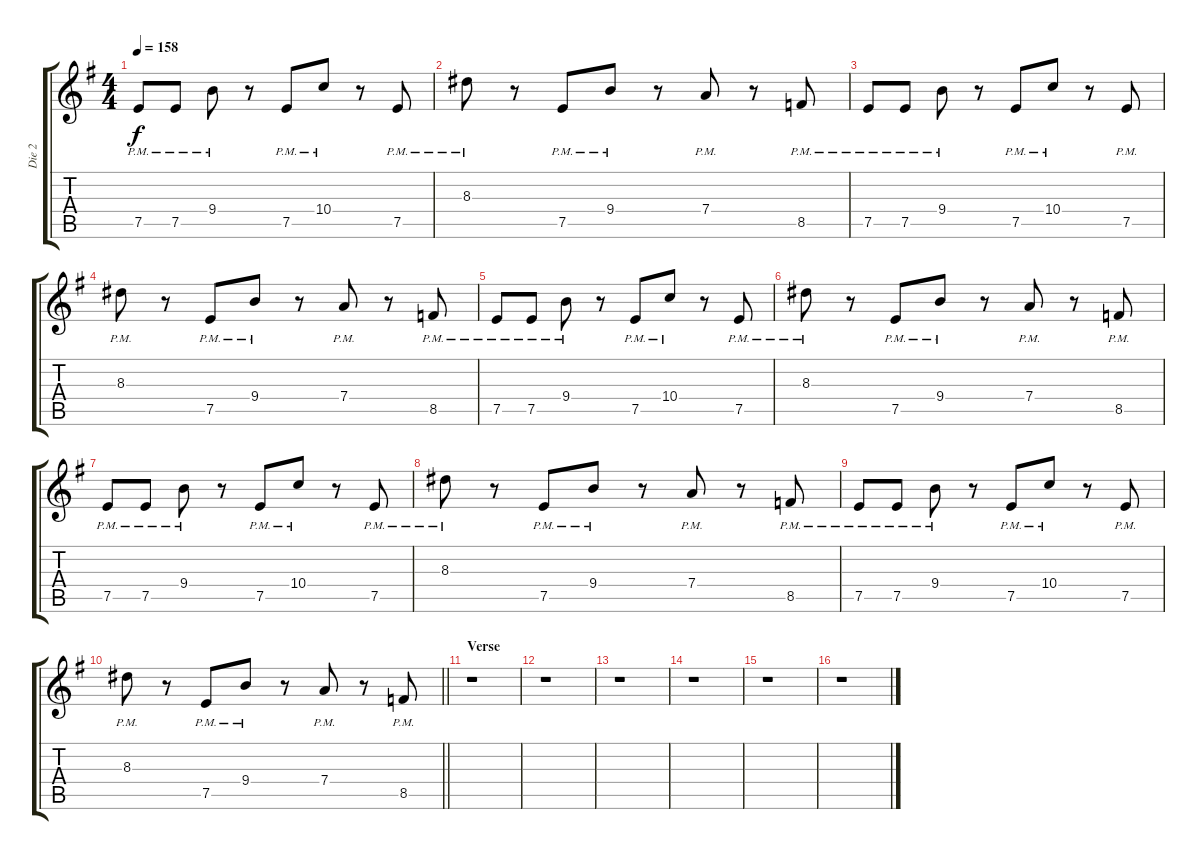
\track ("Die 2" "Die 2") {instrument distortionguitar}
\staff {score tabs}
\tuning (E4 B3 G3 D3 A2 D2) {hide}
\ts (4 4)
\tempo 158
\clef g2
\ks g
7.5{pm}.8{dy f} 7.5{pm}.8 9.4{pm}.8 r.8 7.5{pm}.8 10.4{pm}.8 r.8 7.5{pm}.8 |
8.3{pm}.8 r.8 7.5{pm}.8 9.4{pm}.8 r.8 7.4{pm}.8 r.8 8.5{pm}.8 |
7.5{pm}.8 7.5{pm}.8 9.4{pm}.8 r.8 7.5{pm}.8 10.4{pm}.8 r.8 7.5{pm}.8 |
8.3{pm}.8 r.8 7.5{pm}.8 9.4{pm}.8 r.8 7.4{pm}.8 r.8 8.5{pm}.8 |
7.5{pm}.8 7.5{pm}.8 9.4{pm}.8 r.8 7.5{pm}.8 10.4{pm}.8 r.8 7.5{pm}.8 |
8.3{pm}.8 r.8 7.5{pm}.8 9.4{pm}.8 r.8 7.4{pm}.8 r.8 8.5{pm}.8 |
7.5{pm}.8 7.5{pm}.8 9.4{pm}.8 r.8 7.5{pm}.8 10.4{pm}.8 r.8 7.5{pm}.8 |
8.3{pm}.8 r.8 7.5{pm}.8 9.4{pm}.8 r.8 7.4{pm}.8 r.8 8.5{pm}.8 |
7.5{pm}.8 7.5{pm}.8 9.4{pm}.8 r.8 7.5{pm}.8 10.4{pm}.8 r.8 7.5{pm}.8 |
\barLineRight lightlight
8.3{pm}.8 r.8 7.5{pm}.8 9.4{pm}.8 r.8 7.4{pm}.8 r.8 8.5{pm}.8 |
\section ("" "Verse ")
r.1 |
r.1 |
r.1 |
r.1 |
r.1 |
r.1
